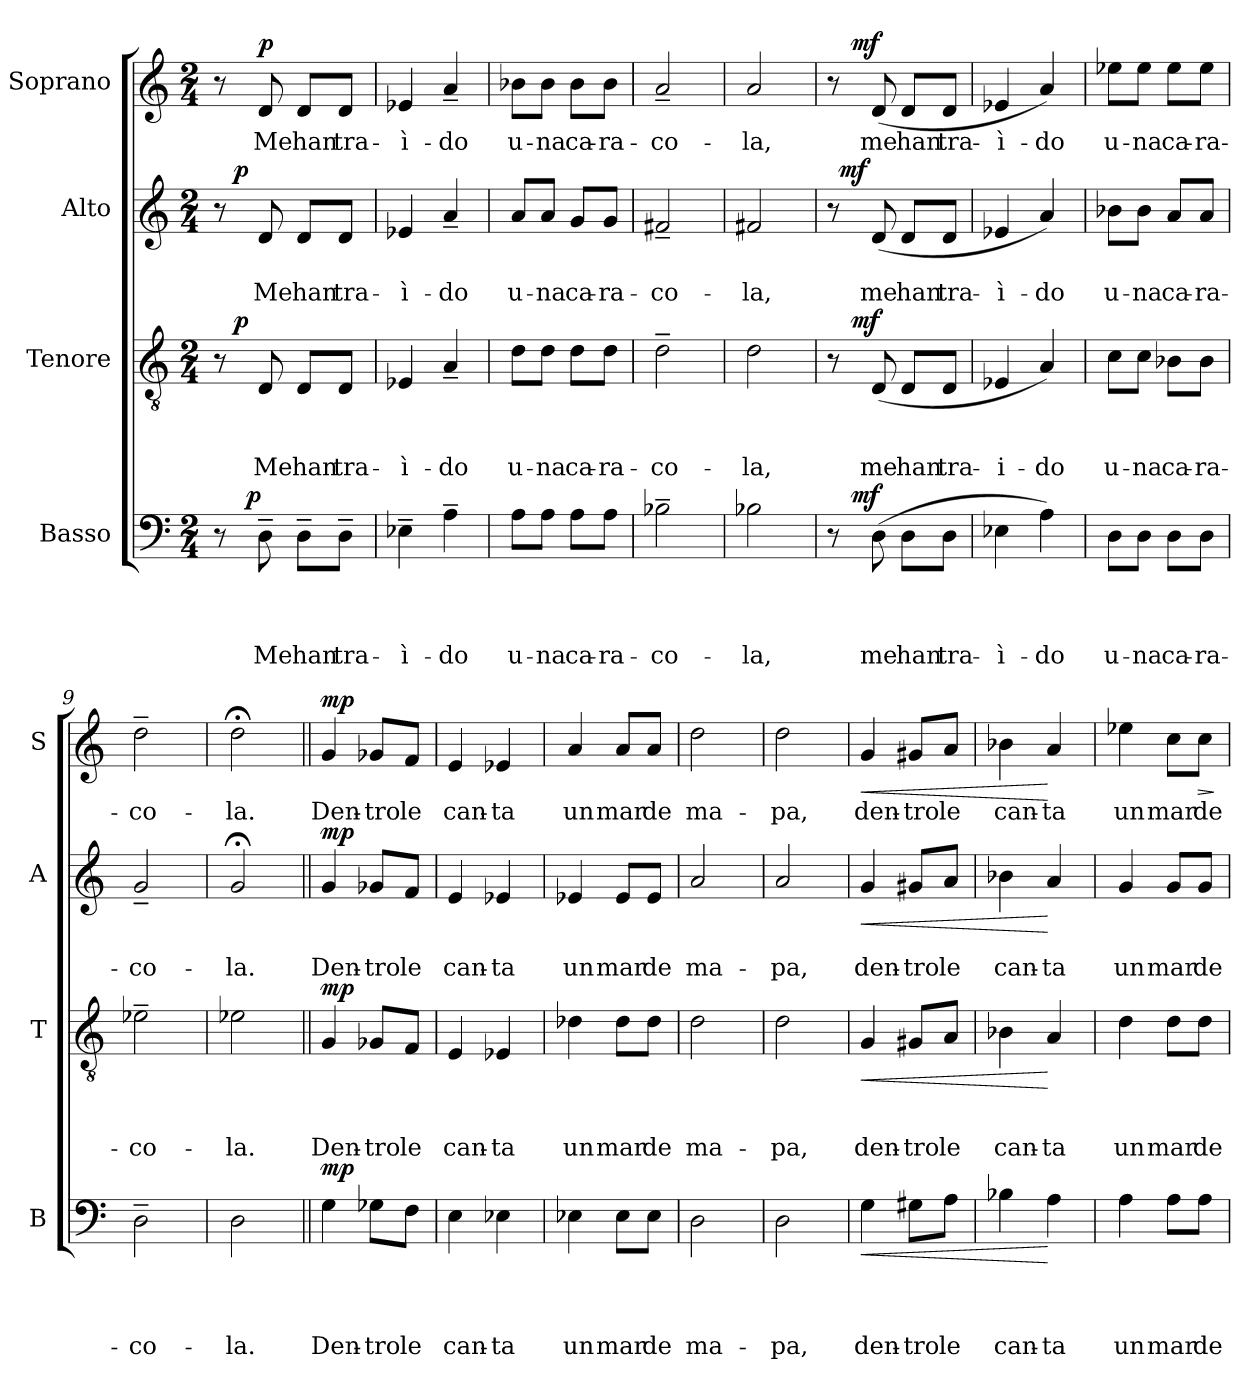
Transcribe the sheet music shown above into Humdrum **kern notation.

**kern	**text	**text	**text	**text	**dynam	**kern	**text	**text	**text	**dynam	**kern	**text	**text	**dynam	**kern	**text	**dynam
*part4	*part4	*part4	*part4	*part4	*part4	*part3	*part3	*part3	*part3	*part3	*part2	*part2	*part2	*part2	*part1	*part1	*part1
*staff4	*staff4	*staff4	*staff4	*staff4	*staff4	*staff3	*staff3	*staff3	*staff3	*staff3	*staff2	*staff2	*staff2	*staff2	*staff1	*staff1	*staff1
*I"Basso	*	*	*	*	*	*I"Tenore	*	*	*	*	*I"Alto	*	*	*	*I"Soprano	*	*
*I'B	*	*	*	*	*	*I'T	*	*	*	*	*I'A	*	*	*	*I'S	*	*
*clefF4	*	*	*	*	*	*clefGv2	*	*	*	*	*clefG2	*	*	*	*clefG2	*	*
*k[]	*	*	*	*	*	*k[]	*	*	*	*	*k[]	*	*	*	*k[]	*	*
*C:	*	*	*	*	*	*C:	*	*	*	*	*C:	*	*	*	*C:	*	*
*M2/4	*	*	*	*	*	*M2/4	*	*	*	*	*M2/4	*	*	*	*M2/4	*	*
=1	=1	=1	=1	=1	=1	=1	=1	=1	=1	=1	=1	=1	=1	=1	=1	=1	=1
*^	*	*	*	*	*	*^	*	*	*	*	*^	*	*	*	*	*	*
8r	16.ryy	.	.	.	.	.	8r	16ryy	.	.	.	.	8r	16ryy	.	.	.	8r	.	.
!	!	!	!	!	!	!	!	!	!	!	!	!LO:DY:a	!	!	!	!	!LO:DY:a	!	!	!
.	.	.	.	.	.	.	.	4..ryy	.	.	.	p	.	4..ryy	.	.	p	.	.	.
!	!	!	!	!	!	!LO:DY:a	!	!	!	!	!	!	!	!	!	!	!	!	!	!
.	4ryy	.	.	.	.	p	.	.	.	.	.	.	.	.	.	.	.	.	.	.
!	!	!	!	!	!LO:LY:b	!	!	!	!	!	!LO:LY:b	!	!	!	!	!LO:LY:b	!	!	!LO:LY:b	!LO:DY:a
8D~>\	.	.	.	.	Me	.	8D/	.	.	.	Me	.	8d/	.	.	Me	.	8d/	Me	p
!	!	!	!	!	!LO:LY:b	!	!	!	!	!	!LO:LY:b	!	!	!	!	!LO:LY:b	!	!	!LO:LY:b	!
8D~>\L	.	.	.	.	han	.	8D/L	.	.	.	han	.	8d/L	.	.	han	.	8d/L	han	.
.	8ryy	.	.	.	.	.	.	.	.	.	.	.	.	.	.	.	.	.	.	.
!	!	!	!	!	!LO:LY:b	!	!	!	!	!	!LO:LY:b	!	!	!	!	!LO:LY:b	!	!	!LO:LY:b	!
8D~>\J	.	.	.	.	tra-	.	8D/J	.	.	.	tra-	.	8d/J	.	.	tra-	.	8d/J	tra-	.
.	32ryy	.	.	.	.	.	.	.	.	.	.	.	.	.	.	.	.	.	.	.
=2	=2	=2	=2	=2	=2	=2	=2	=2	=2	=2	=2	=2	=2	=2	=2	=2	=2	=2	=2	=2
!	!	!	!	!	!LO:LY:b	!	!	!	!	!	!LO:LY:b	!	!	!	!	!LO:LY:b	!	!	!LO:LY:b	!
*v	*v	*	*	*	*	*	*	*	*	*	*	*	*v	*v	*	*	*	*	*	*
*	*	*	*	*	*	*v	*v	*	*	*	*	*	*	*	*	*	*	*
4E-X~>\	.	.	.	-ì-	.	4E-X/	.	.	-ì-	.	4e-X/	.	-ì-	.	4e-X/	-ì-	.
!	!	!	!	!LO:LY:b	!	!	!	!	!LO:LY:b	!	!	!	!LO:LY:b	!	!	!LO:LY:b	!
4A~>\	.	.	.	-do	.	4A~</	.	.	-do	.	4a~</	.	-do	.	4a~</	-do	.
=3	=3	=3	=3	=3	=3	=3	=3	=3	=3	=3	=3	=3	=3	=3	=3	=3	=3
!	!	!	!	!LO:LY:b	!	!	!	!	!LO:LY:b	!	!	!	!LO:LY:b	!	!	!LO:LY:b	!
8A\L	.	.	.	u-	.	8d\L	.	.	u-	.	8a/L	.	u-	.	8b-X\L	u-	.
!	!	!	!	!LO:LY:b:rj	!	!	!	!	!LO:LY:b:rj	!	!	!	!LO:LY:b:rj	!	!	!LO:LY:b:rj	!
8A\J	.	.	.	-na	.	8d\J	.	.	-na	.	8a/J	.	-na	.	8b-\J	-na	.
!	!	!	!	!LO:LY:b	!	!	!	!	!LO:LY:b	!	!	!	!LO:LY:b	!	!	!LO:LY:b	!
8A\L	.	.	.	ca-	.	8d\L	.	.	ca-	.	8g/L	.	ca-	.	8b-\L	ca-	.
!	!	!	!	!LO:LY:b:rj	!	!	!	!	!LO:LY:b:rj	!	!	!	!LO:LY:b:rj	!	!	!LO:LY:b:rj	!
8A\J	.	.	.	-ra-	.	8d\J	.	.	-ra-	.	8g/J	.	-ra-	.	8b-\J	-ra-	.
=4	=4	=4	=4	=4	=4	=4	=4	=4	=4	=4	=4	=4	=4	=4	=4	=4	=4
!	!	!	!	!LO:LY:b	!	!	!	!	!LO:LY:b	!	!	!	!LO:LY:b	!	!	!LO:LY:b	!
2B-X~>\	.	.	.	-co-	.	2d~>\	.	.	-co-	.	2f#X~</	.	-co-	.	2a~</	-co-	.
=5	=5	=5	=5	=5	=5	=5	=5	=5	=5	=5	=5	=5	=5	=5	=5	=5	=5
!	!	!	!	!LO:LY:b	!	!	!	!	!LO:LY:b	!	!	!	!LO:LY:b	!	!	!LO:LY:b	!
2B-X\	.	.	.	-la,	.	2d\	.	.	-la,	.	2f#X/	.	-la,	.	2a/	-la,	.
=6	=6	=6	=6	=6	=6	=6	=6	=6	=6	=6	=6	=6	=6	=6	=6	=6	=6
*^	*	*	*	*	*	*^	*	*	*	*	*^	*	*	*	*^	*	*
8r	16ryy	.	.	.	.	.	8r	16ryy	.	.	.	.	8r	32ryy	.	.	.	8r	16ryy	.	.
!	!	!	!	!	!	!	!	!	!	!	!	!	!	!	!	!	!LO:DY:b	!	!	!	!
.	.	.	.	.	.	.	.	.	.	.	.	.	.	4...ryy	.	.	mf	.	.	.	.
!	!	!	!	!	!	!LO:DY:b	!	!	!	!	!	!LO:DY:a	!	!	!	!	!	!	!	!	!LO:DY:a
.	4..ryy	.	.	.	.	mf	.	4..ryy	.	.	.	mf	.	.	.	.	.	.	4..ryy	.	mf
!	!	!	!	!	!LO:LY:b	!	!	!	!	!	!LO:LY:b	!	!	!	!	!LO:LY:b	!	!	!	!LO:LY:b	!
(>8D\	.	.	.	.	me	.	(<8D/	.	.	.	me	.	(<8d/	.	.	me	.	(<8d/	.	me	.
!	!	!	!	!	!LO:LY:b	!	!	!	!	!	!LO:LY:b	!	!	!	!	!LO:LY:b	!	!	!	!LO:LY:b	!
8D\L	.	.	.	.	han	.	8D/L	.	.	.	han	.	8d/L	.	.	han	.	8d/L	.	han	.
!	!	!	!	!	!LO:LY:b	!	!	!	!	!	!LO:LY:b	!	!	!	!	!LO:LY:b	!	!	!	!LO:LY:b	!
8D\J	.	.	.	.	tra-	.	8D/J	.	.	.	tra-	.	8d/J	.	.	tra-	.	8d/J	.	tra-	.
=7	=7	=7	=7	=7	=7	=7	=7	=7	=7	=7	=7	=7	=7	=7	=7	=7	=7	=7	=7	=7	=7
!	!	!	!	!	!LO:LY:b	!	!	!	!	!	!LO:LY:b	!	!	!	!	!LO:LY:b	!	!	!	!LO:LY:b	!
*v	*v	*	*	*	*	*	*	*	*	*	*	*	*v	*v	*	*	*	*v	*v	*	*
*	*	*	*	*	*	*v	*v	*	*	*	*	*	*	*	*	*	*	*
4E-X\	.	.	.	-ì-	.	4E-X/	.	.	-i-	.	4e-X/	.	-ì-	.	4e-X/	-ì-	.
!	!	!	!	!LO:LY:b	!	!	!	!	!LO:LY:b	!	!	!	!LO:LY:b	!	!	!LO:LY:b	!
4A\)	.	.	.	-do	.	4A/)	.	.	-do	.	4a/)	.	-do	.	4a/)	-do	.
=8	=8	=8	=8	=8	=8	=8	=8	=8	=8	=8	=8	=8	=8	=8	=8	=8	=8
!	!	!	!	!LO:LY:b	!	!	!	!	!LO:LY:b	!	!	!	!LO:LY:b	!	!	!LO:LY:b	!
8D\L	.	.	.	u-	.	8c\L	.	.	u-	.	8b-X\L	.	u-	.	8ee-X\L	u-	.
!	!	!	!	!LO:LY:b:rj	!	!	!	!	!LO:LY:b:rj	!	!	!	!LO:LY:b:rj	!	!	!LO:LY:b:rj	!
8D\J	.	.	.	-na	.	8c\J	.	.	-na	.	8b-\J	.	-na	.	8ee-\J	-na	.
!	!	!	!	!LO:LY:b	!	!	!	!	!LO:LY:b	!	!	!	!LO:LY:b	!	!	!LO:LY:b	!
8D\L	.	.	.	ca-	.	8B-X\L	.	.	ca-	.	8a/L	.	ca-	.	8ee-\L	ca-	.
!	!	!	!	!LO:LY:b:rj	!	!	!	!	!LO:LY:b:rj	!	!	!	!LO:LY:b:rj	!	!	!LO:LY:b:rj	!
8D\J	.	.	.	-ra-	.	8B-\J	.	.	-ra-	.	8a/J	.	-ra-	.	8ee-\J	-ra-	.
=9	=9	=9	=9	=9	=9	=9	=9	=9	=9	=9	=9	=9	=9	=9	=9	=9	=9
!	!	!	!	!LO:LY:b	!	!	!	!	!LO:LY:b	!	!	!	!LO:LY:b	!	!	!LO:LY:b	!
2D~>\	.	.	.	-co-	.	2e-X~>\	.	.	-co-	.	2g~</	.	-co-	.	2dd~>\	-co-	.
!!LO:LB:g=z
=10	=10	=10	=10	=10	=10	=10	=10	=10	=10	=10	=10	=10	=10	=10	=10	=10	=10
!	!	!	!	!LO:LY:b	!	!	!	!	!LO:LY:b	!	!	!	!LO:LY:b	!	!	!LO:LY:b	!
2D\	.	.	.	-la.	.	2e-X\	.	.	-la.	.	2g;/	.	-la.	.	2dd;<\	-la.	.
=11||	=11||	=11||	=11||	=11||	=11||	=11||	=11||	=11||	=11||	=11||	=11||	=11||	=11||	=11||	=11||	=11||	=11||
!	!	!	!	!LO:LY:b	!LO:DY:a	!	!	!	!LO:LY:b	!LO:DY:a	!	!	!LO:LY:b	!LO:DY:a	!	!LO:LY:b	!LO:DY:a
4G\	.	.	.	Den-	mp	4G/	.	.	Den-	mp	4g/	.	Den-	mp	4g/	Den-	mp
!	!	!	!	!LO:LY:b	!	!	!	!	!LO:LY:b	!	!	!	!LO:LY:b	!	!	!LO:LY:b	!
8G-X\L	.	.	.	-tro	.	8G-X/L	.	.	-tro	.	8g-X/L	.	-tro	.	8g-X/L	-tro	.
!	!	!	!	!LO:LY:b	!	!	!	!	!LO:LY:b	!	!	!	!LO:LY:b	!	!	!LO:LY:b	!
8F\J	.	.	.	le	.	8F/J	.	.	le	.	8f/J	.	le	.	8f/J	le	.
=12	=12	=12	=12	=12	=12	=12	=12	=12	=12	=12	=12	=12	=12	=12	=12	=12	=12
!	!	!	!	!LO:LY:b	!	!	!	!	!LO:LY:b	!	!	!	!LO:LY:b	!	!	!LO:LY:b	!
4E\	.	.	.	can-	.	4E/	.	.	can-	.	4e/	.	can-	.	4e/	can-	.
!	!	!	!	!LO:LY:b	!	!	!	!	!LO:LY:b	!	!	!	!LO:LY:b	!	!	!LO:LY:b	!
4E-X\	.	.	.	-ta	.	4E-X/	.	.	-ta	.	4e-X/	.	-ta	.	4e-X/	-ta	.
=13	=13	=13	=13	=13	=13	=13	=13	=13	=13	=13	=13	=13	=13	=13	=13	=13	=13
!	!	!	!	!LO:LY:b	!	!	!	!	!LO:LY:b	!	!	!	!LO:LY:b	!	!	!LO:LY:b	!
4E-X\	.	.	.	un	.	4d-X\	.	.	un	.	4e-X/	.	un	.	4a/	un	.
!	!	!	!	!LO:LY:b	!	!	!	!	!LO:LY:b	!	!	!	!LO:LY:b	!	!	!LO:LY:b	!
8E-\L	.	.	.	mar	.	8d-\L	.	.	mar	.	8e-/L	.	mar	.	8a/L	mar	.
!	!	!	!	!LO:LY:b	!	!	!	!	!LO:LY:b	!	!	!	!LO:LY:b	!	!	!LO:LY:b	!
8E-\J	.	.	.	de	.	8d-\J	.	.	de	.	8e-/J	.	de	.	8a/J	de	.
=14	=14	=14	=14	=14	=14	=14	=14	=14	=14	=14	=14	=14	=14	=14	=14	=14	=14
!	!	!	!	!LO:LY:b	!	!	!	!	!LO:LY:b	!	!	!	!LO:LY:b	!	!	!LO:LY:b	!
2D\	.	.	.	ma-	.	2d\	.	.	ma-	.	2a/	.	ma-	.	2dd\	ma-	.
=15	=15	=15	=15	=15	=15	=15	=15	=15	=15	=15	=15	=15	=15	=15	=15	=15	=15
!	!	!	!	!LO:LY:b	!	!	!	!	!LO:LY:b	!	!	!	!LO:LY:b	!	!	!LO:LY:b	!
2D\	.	.	.	-pa,	.	2d\	.	.	-pa,	.	2a/	.	-pa,	.	2dd\	-pa,	.
=16	=16	=16	=16	=16	=16	=16	=16	=16	=16	=16	=16	=16	=16	=16	=16	=16	=16
!	!	!	!	!LO:LY:b	!LO:HP:b	!	!	!	!LO:LY:b	!LO:HP:b	!	!	!LO:LY:b	!LO:HP:b	!	!LO:LY:b	!LO:HP:b
4G\	.	.	.	den-	<	4G/	.	.	den-	<	4g/	.	den-	<	4g/	den-	<
!	!	!	!	!LO:LY:b	!	!	!	!	!LO:LY:b	!	!	!	!LO:LY:b	!	!	!LO:LY:b	!
8G#X\L	.	.	.	-tro	.	8G#X/L	.	.	-tro	.	8g#X/L	.	-tro	.	8g#X/L	-tro	.
!	!	!	!	!LO:LY:b	!	!	!	!	!LO:LY:b	!	!	!	!LO:LY:b	!	!	!LO:LY:b	!
8A\J	.	.	.	le	.	8A/J	.	.	le	.	8a/J	.	le	.	8a/J	le	.
=17	=17	=17	=17	=17	=17	=17	=17	=17	=17	=17	=17	=17	=17	=17	=17	=17	=17
!	!	!	!	!LO:LY:b	!	!	!	!	!LO:LY:b	!	!	!	!LO:LY:b	!	!	!LO:LY:b	!
4B-X\	.	.	.	can-	.	4B-X\	.	.	can-	.	4b-X\	.	can-	.	4b-X\	can-	.
!	!	!	!	!LO:LY:b	!	!	!	!	!LO:LY:b	!	!	!	!LO:LY:b	!	!	!LO:LY:b	!
4A\	.	.	.	-ta	[	4A/	.	.	-ta	[	4a/	.	-ta	[	4a/	-ta	[
=18	=18	=18	=18	=18	=18	=18	=18	=18	=18	=18	=18	=18	=18	=18	=18	=18	=18
!	!	!	!	!LO:LY:b	!	!	!	!	!LO:LY:b	!	!	!	!LO:LY:b	!	!	!LO:LY:b	!
4A\	.	.	.	un	.	4d\	.	.	un	.	4g/	.	un	.	4ee-X\	un	.
!	!	!	!	!LO:LY:b	!	!	!	!	!LO:LY:b	!	!	!	!LO:LY:b	!	!	!LO:LY:b	!
8A\L	.	.	.	mar	.	8d\L	.	.	mar	.	8g/L	.	mar	.	8cc\L	mar	.
!	!	!	!	!LO:LY:b	!	!	!	!	!LO:LY:b	!	!	!	!LO:LY:b	!	!	!LO:LY:b	!LO:HP:b
8A\J	.	.	.	de	.	8d\J	.	.	de	.	8g/J	.	de	.	8cc\J	de	>
.	.	.	.	.	.	.	.	.	.	.	.	.	.	.	.	.	]
=	=	=	=	=	=	=	=	=	=	=	=	=	=	=	=	=	=
*-	*-	*-	*-	*-	*-	*-	*-	*-	*-	*-	*-	*-	*-	*-	*-	*-	*-
